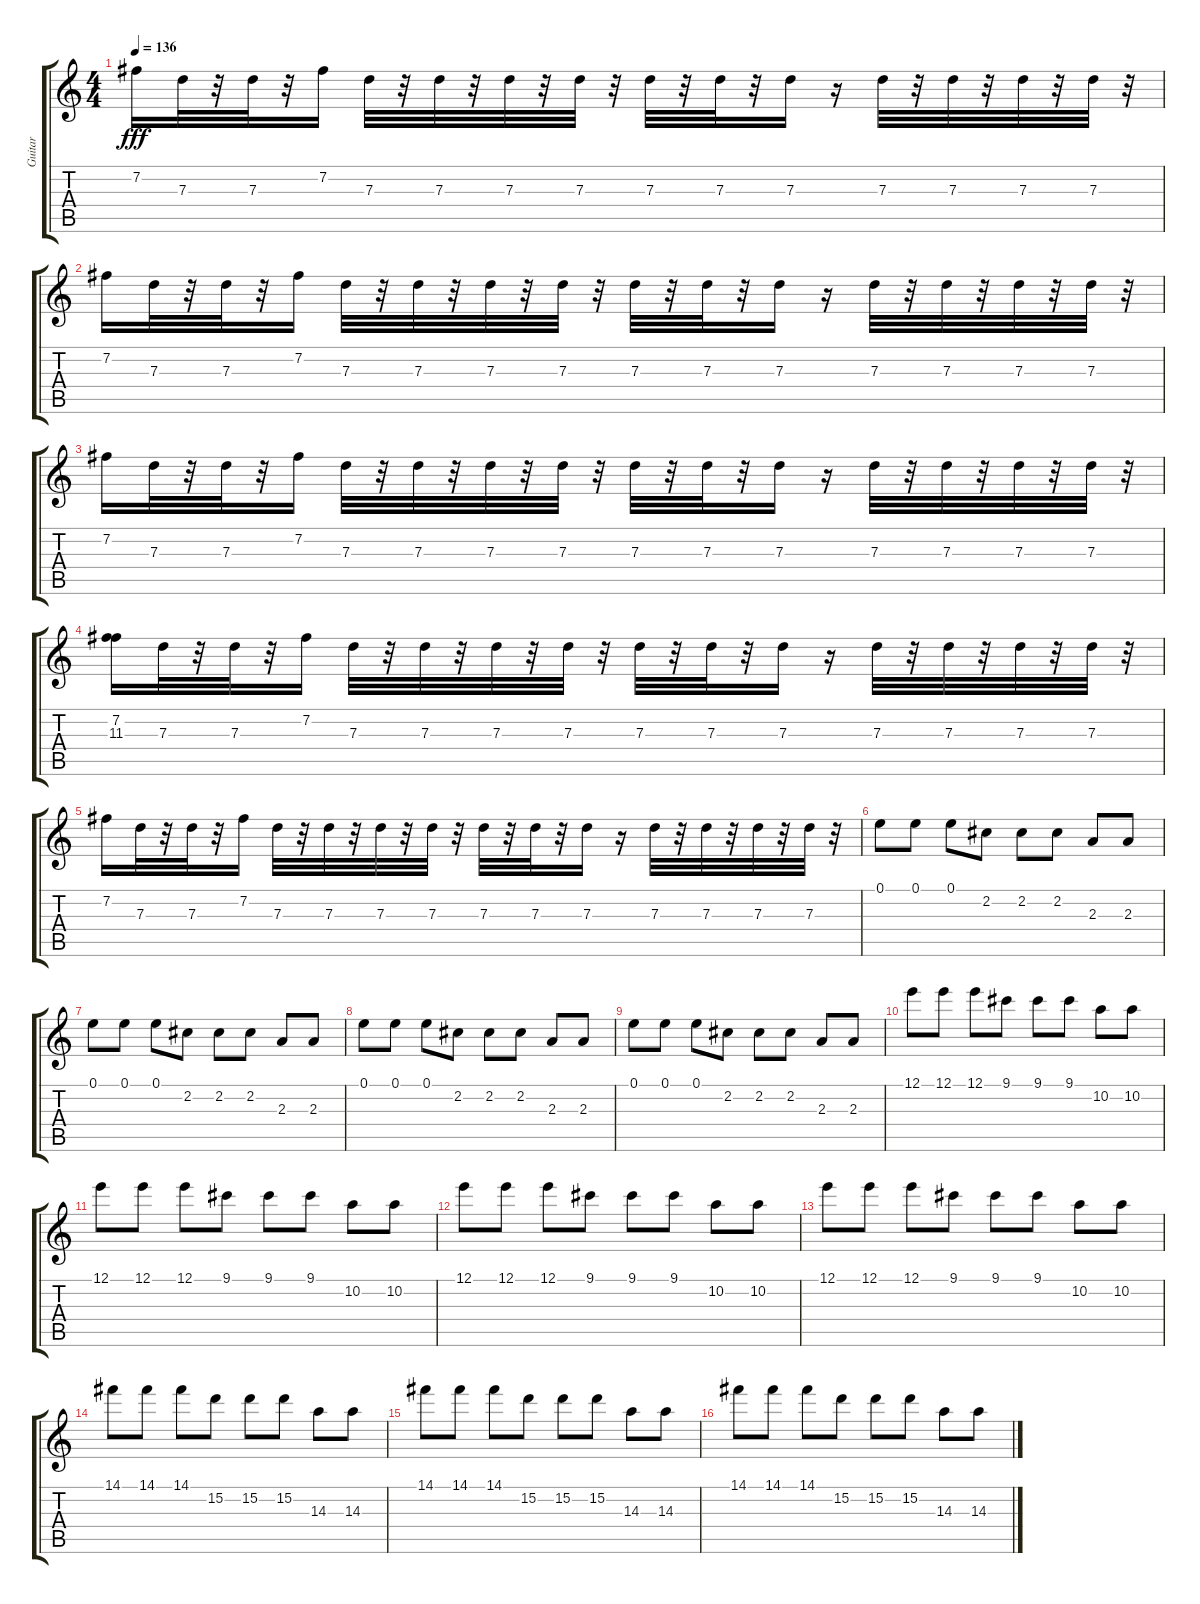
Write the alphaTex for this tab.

\track ("Guitar" "Guitar") {instrument overdrivenguitar}
\staff {score tabs}
\tuning (E4 B3 G3 D3 A2 E2) {hide}
\ts (4 4)
\tempo 136
\clef g2
\ks c
7.2.16{dy fff} 7.3.32 r.32 7.3.32 r.32 7.2.16 7.3.32 r.32 7.3.32 r.32 7.3.32 r.32 7.3.32 r.32 7.3.32 r.32 7.3.32 r.32 7.3.16 r.16 7.3.32 r.32 7.3.32 r.32 7.3.32 r.32 7.3.32 r.32 |
7.2.16 7.3.32 r.32 7.3.32 r.32 7.2.16 7.3.32 r.32 7.3.32 r.32 7.3.32 r.32 7.3.32 r.32 7.3.32 r.32 7.3.32 r.32 7.3.16 r.16 7.3.32 r.32 7.3.32 r.32 7.3.32 r.32 7.3.32 r.32 |
7.2.16 7.3.32 r.32 7.3.32 r.32 7.2.16 7.3.32 r.32 7.3.32 r.32 7.3.32 r.32 7.3.32 r.32 7.3.32 r.32 7.3.32 r.32 7.3.16 r.16 7.3.32 r.32 7.3.32 r.32 7.3.32 r.32 7.3.32 r.32 |
(7.2 11.3).16 7.3.32 r.32 7.3.32 r.32 7.2.16 7.3.32 r.32 7.3.32 r.32 7.3.32 r.32 7.3.32 r.32 7.3.32 r.32 7.3.32 r.32 7.3.16 r.16 7.3.32 r.32 7.3.32 r.32 7.3.32 r.32 7.3.32 r.32 |
7.2.16 7.3.32 r.32 7.3.32 r.32 7.2.16 7.3.32 r.32 7.3.32 r.32 7.3.32 r.32 7.3.32 r.32 7.3.32 r.32 7.3.32 r.32 7.3.16 r.16 7.3.32 r.32 7.3.32 r.32 7.3.32 r.32 7.3.32 r.32 |
0.1.8 0.1.8 0.1.8 2.2.8 2.2.8 2.2.8 2.3.8 2.3.8 |
0.1.8 0.1.8 0.1.8 2.2.8 2.2.8 2.2.8 2.3.8 2.3.8 |
0.1.8 0.1.8 0.1.8 2.2.8 2.2.8 2.2.8 2.3.8 2.3.8 |
0.1.8 0.1.8 0.1.8 2.2.8 2.2.8 2.2.8 2.3.8 2.3.8 |
12.1.8 12.1.8 12.1.8 9.1.8 9.1.8 9.1.8 10.2.8 10.2.8 |
12.1.8 12.1.8 12.1.8 9.1.8 9.1.8 9.1.8 10.2.8 10.2.8 |
12.1.8 12.1.8 12.1.8 9.1.8 9.1.8 9.1.8 10.2.8 10.2.8 |
12.1.8 12.1.8 12.1.8 9.1.8 9.1.8 9.1.8 10.2.8 10.2.8 |
14.1.8 14.1.8 14.1.8 15.2.8 15.2.8 15.2.8 14.3.8 14.3.8 |
14.1.8 14.1.8 14.1.8 15.2.8 15.2.8 15.2.8 14.3.8 14.3.8 |
14.1.8 14.1.8 14.1.8 15.2.8 15.2.8 15.2.8 14.3.8 14.3.8
